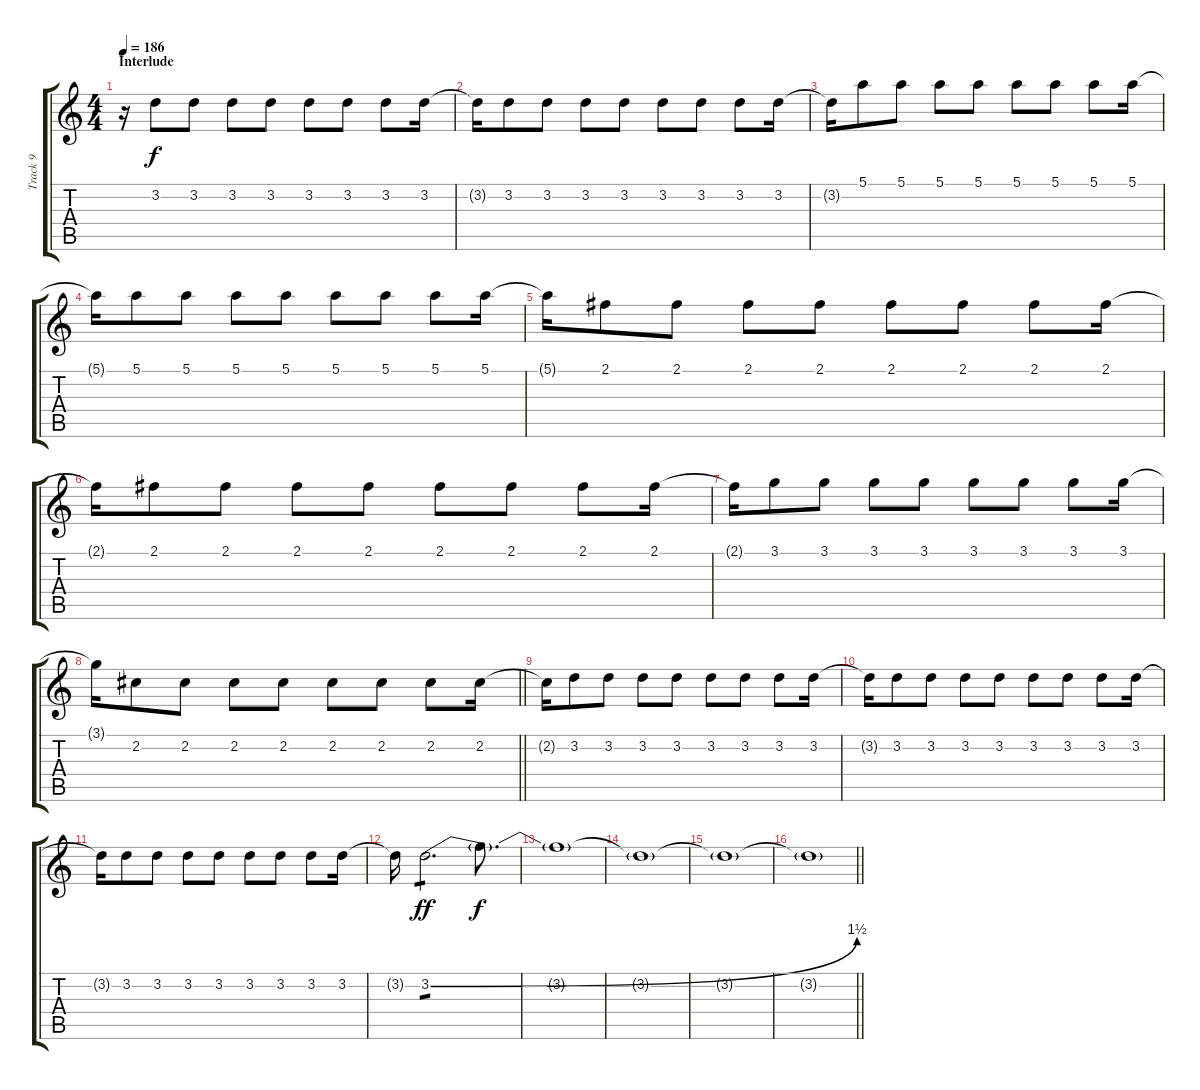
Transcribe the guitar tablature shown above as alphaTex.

\track ("Track 9" "Track 9") {instrument electricguitarclean}
\staff {score tabs}
\tuning (E4 B3 G3 D3 A2 E2) {hide}
\ts (4 4)
\section ("" "Interlude")
\tempo 186
\clef g2
\ks c
r.16{dy f} 3.2.8 3.2.8 3.2.8 3.2.8 3.2.8 3.2.8 3.2.8 3.2.16 |
3.2{t}.16 3.2.8 3.2.8 3.2.8 3.2.8 3.2.8 3.2.8 3.2.8 3.2.16 |
3.2{t}.16 5.1.8 5.1.8 5.1.8 5.1.8 5.1.8 5.1.8 5.1.8 5.1.16 |
5.1{t}.16 5.1.8 5.1.8 5.1.8 5.1.8 5.1.8 5.1.8 5.1.8 5.1.16 |
5.1{t}.16 2.1.8 2.1.8 2.1.8 2.1.8 2.1.8 2.1.8 2.1.8 2.1.16 |
2.1{t}.16 2.1.8 2.1.8 2.1.8 2.1.8 2.1.8 2.1.8 2.1.8 2.1.16 |
2.1{t}.16 3.1.8 3.1.8 3.1.8 3.1.8 3.1.8 3.1.8 3.1.8 3.1.16 |
\barLineRight lightlight
3.1{t}.16 2.2.8 2.2.8 2.2.8 2.2.8 2.2.8 2.2.8 2.2.8 2.2.16 |
2.2{t}.16 3.2.8 3.2.8 3.2.8 3.2.8 3.2.8 3.2.8 3.2.8 3.2.16 |
3.2{t}.16 3.2.8 3.2.8 3.2.8 3.2.8 3.2.8 3.2.8 3.2.8 3.2.16 |
3.2{t}.16 3.2.8 3.2.8 3.2.8 3.2.8 3.2.8 3.2.8 3.2.8 3.2.16 |
3.2{t}.16 3.2{be (bend 0 0 60 6)}.2{d tp 1 dy ff} 3.2{t}.8{d dy f} |
3.2{t}.1 |
3.2{t}.1 |
3.2{t}.1 |
\barLineRight lightlight
3.2{t}.1
